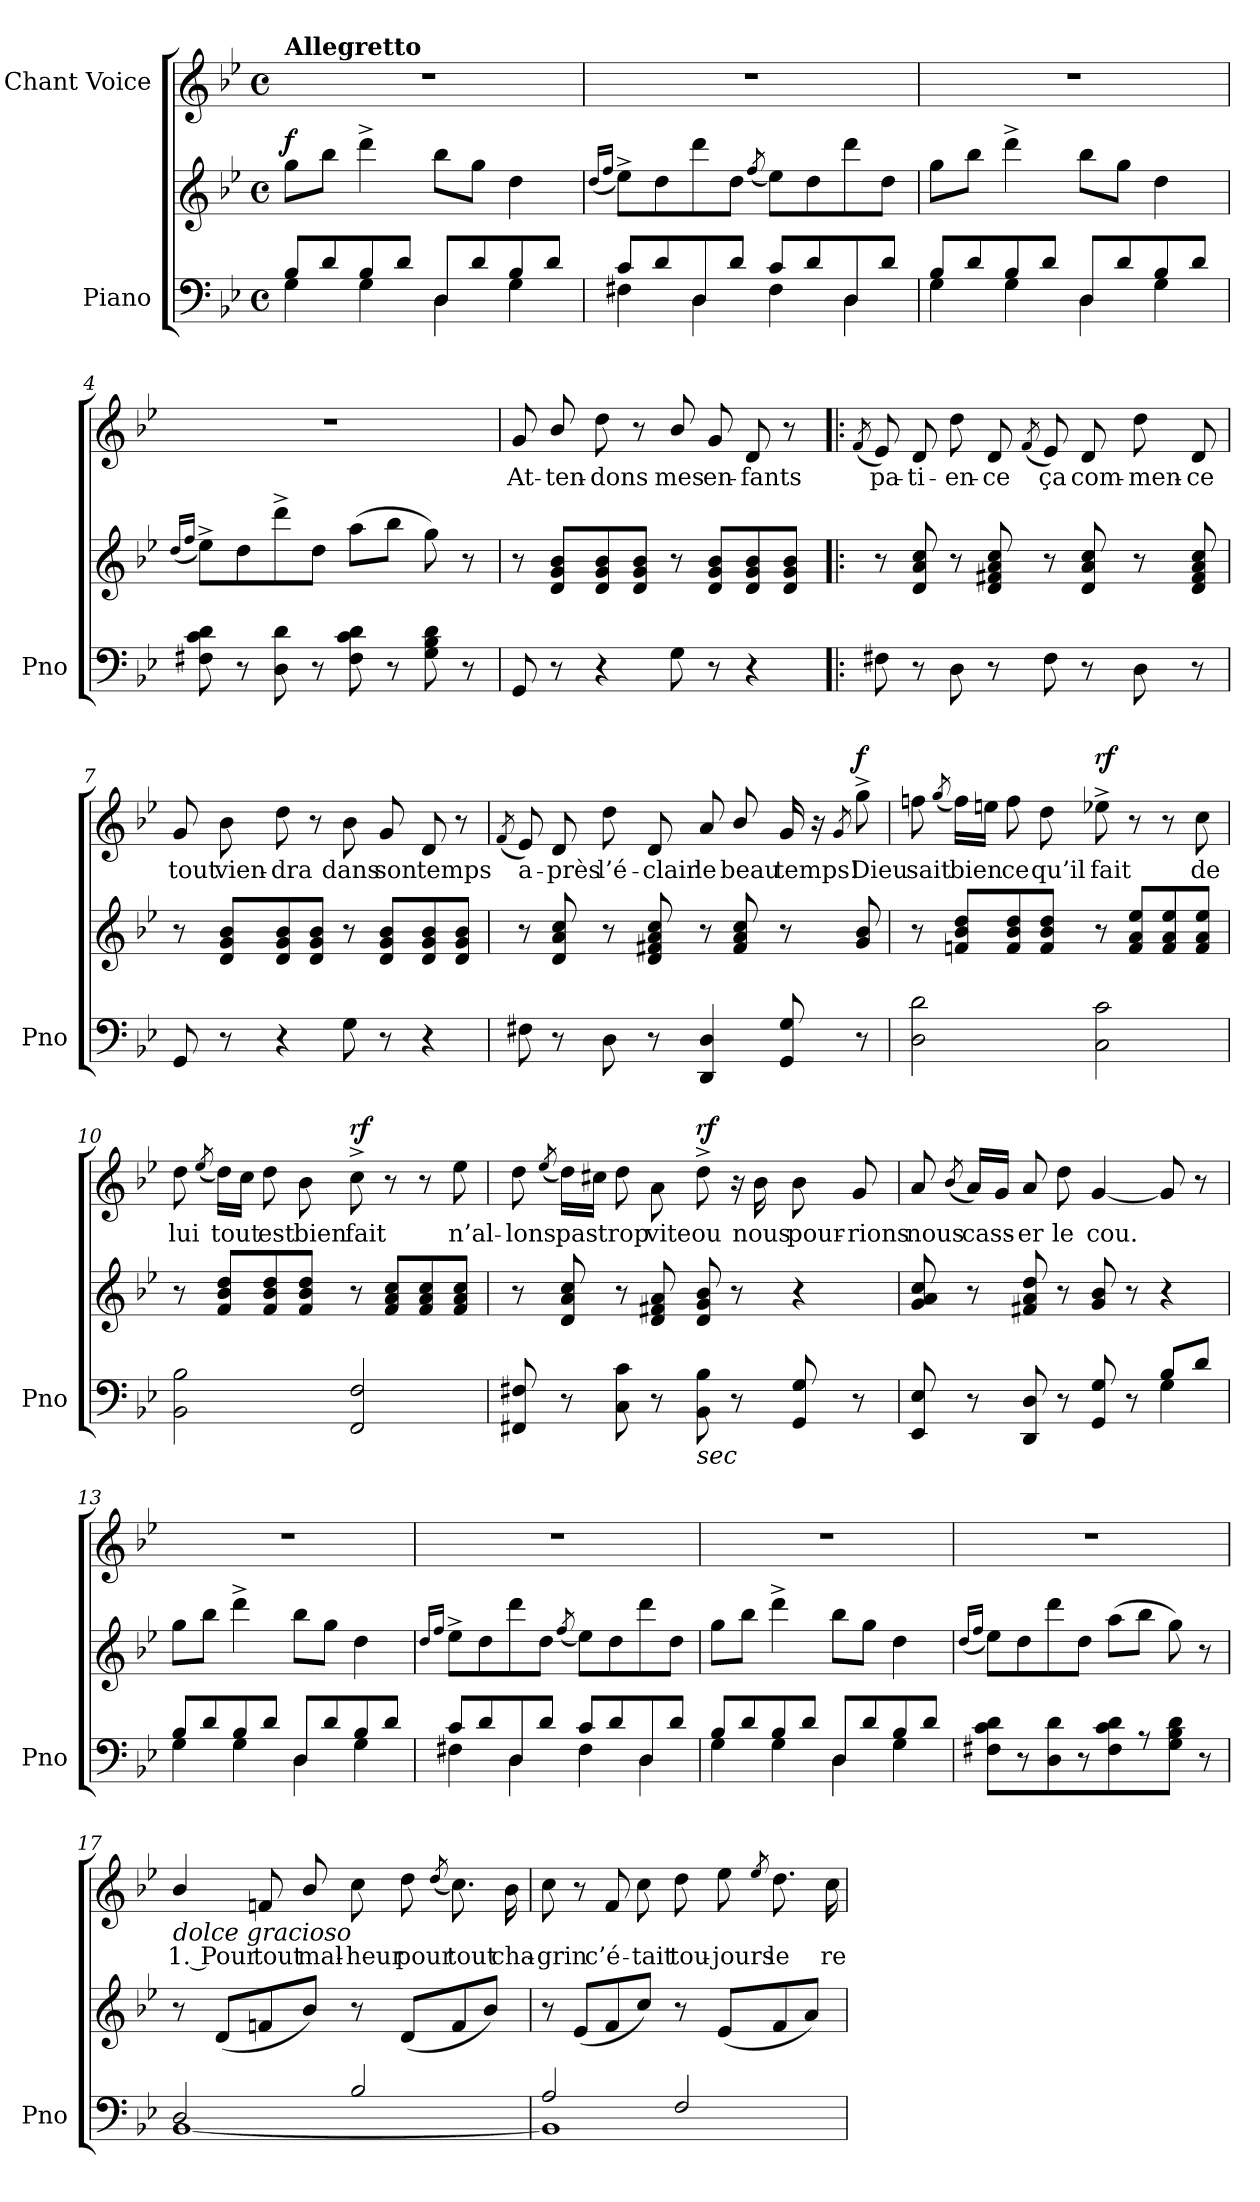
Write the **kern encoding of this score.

**kern	**kern	**dynam	**kern	**text	**dynam
*part2	*part2	*part2	*part1	*part1	*part1
*staff3	*staff2	*staff2/3	*staff1	*staff1	*staff1
*I"Piano	*	*	*I"Chant Voice	*	*
*I'Pno	*	*	*	*	*
*clefF4	*clefG2	*	*clefG2	*	*
*k[b-e-]	*k[b-e-]	*	*k[b-e-]	*	*
*M4/4	*M4/4	*	*M4/4	*	*
*met(c)	*met(c)	*	*met(c)	*	*
=1	=1	=1	=1	=1	=1
*^	*	*	*	*	*
!	!	!	!	!LO:TX:a:B:t=Allegretto	!	!
!	!	!	!LO:DY:a	!	!	!
8B-/L	4G\	8gg\L	f	1r	.	.
8d/	.	8bb-\J	.	.	.	.
8B-/	4G\	4ddd^\	.	.	.	.
8d/J	.	.	.	.	.	.
8D/L	4D\	8bb-\L	.	.	.	.
8d/	.	8gg\J	.	.	.	.
8B-/	4G\	4dd\	.	.	.	.
8d/J	.	.	.	.	.	.
=2	=2	=2	=2	=2	=2	=2
.	.	(16qdd/LL	.	.	.	.
.	.	16qff/JJ	.	.	.	.
8c/L	4F#X\	8ee-^\L)	.	1r	.	.
8d/	.	8dd\	.	.	.	.
8D/	4D\	8ddd\	.	.	.	.
8d/J	.	8dd\J	.	.	.	.
.	.	(8qff/	.	.	.	.
8c/L	4F#\	8ee-\L)	.	.	.	.
8d/	.	8dd\	.	.	.	.
8D/	4D\	8ddd\	.	.	.	.
8d/J	.	8dd\J	.	.	.	.
=3	=3	=3	=3	=3	=3	=3
8B-/L	4G\	8gg\L	.	1r	.	.
8d/	.	8bb-\J	.	.	.	.
8B-/	4G\	4ddd^\	.	.	.	.
8d/J	.	.	.	.	.	.
8D/L	4D\	8bb-\L	.	.	.	.
8d/	.	8gg\J	.	.	.	.
8B-/	4G\	4dd\	.	.	.	.
8d/J	.	.	.	.	.	.
*v	*v	*	*	*	*	*
=4	=4	=4	=4	=4	=4
.	(16qdd/LL	.	.	.	.
.	16qff/JJ	.	.	.	.
8F#X\ 8c\ 8d\	8ee-^\L)	.	1r	.	.
8r	8dd\	.	.	.	.
8D\ 8d\	8ddd^\	.	.	.	.
8r	8dd\J	.	.	.	.
8F#\ 8c\ 8d\	(8aa\L	.	.	.	.
8r	8bb-\J	.	.	.	.
8G\ 8B-\ 8d\	8gg\)	.	.	.	.
8r	8r	.	.	.	.
=5	=5	=5	=5	=5	=5
!	!	!	!	!LO:LY:b	!
8GG/	8r	.	8g/	At-	.
!	!	!	!	!LO:LY:b	!
8r	8d/ 8g/ 8b-/L	.	8b-/	-ten-	.
!	!	!	!	!LO:LY:b	!
4r	8d/ 8g/ 8b-/	.	8dd\	-dons	.
.	8d/ 8g/ 8b-/J	.	8r	.	.
!	!	!	!	!LO:LY:b	!
8G\	8r	.	8b-/	mes	.
!	!	!	!	!LO:LY:b	!
8r	8d/ 8g/ 8b-/L	.	8g/	en-	.
!	!	!	!	!LO:LY:b	!
4r	8d/ 8g/ 8b-/	.	8d/	-fants	.
.	8d/ 8g/ 8b-/J	.	8r	.	.
!!LO:LB:g=z
=6!|:	=6!|:	=6!|:	=6!|:	=6!|:	=6!|:
.	.	.	(8qf/	.	.
!	!	!	!	!LO:LY:b	!
8F#X\	8r	.	8e-/)	pa-	.
!	!	!	!	!LO:LY:b	!
8r	8d/ 8a/ 8cc/	.	8d/	-ti-	.
!	!	!	!	!LO:LY:b	!
8D\	8r	.	8dd\	-en-	.
!	!	!	!	!LO:LY:b	!
8r	8d/ 8f#X/ 8a/ 8cc/	.	8d/	-ce	.
.	.	.	(8qf/	.	.
!	!	!	!	!LO:LY:b	!
8F#\	8r	.	8e-/)	ça	.
!	!	!	!	!LO:LY:b	!
8r	8d/ 8a/ 8cc/	.	8d/	com-	.
!	!	!	!	!LO:LY:b	!
8D\	8r	.	8dd\	-men-	.
!	!	!	!	!LO:LY:b	!
8r	8d/ 8f#/ 8a/ 8cc/	.	8d/	-ce	.
=7	=7	=7	=7	=7	=7
!	!	!	!	!LO:LY:b	!
8GG/	8r	.	8g/	tout	.
!	!	!	!	!LO:LY:b	!
8r	8d/ 8g/ 8b-/L	.	8b-\	vien-	.
!	!	!	!	!LO:LY:b	!
4r	8d/ 8g/ 8b-/	.	8dd\	-dra	.
.	8d/ 8g/ 8b-/J	.	8r	.	.
!	!	!	!	!LO:LY:b	!
8G\	8r	.	8b-\	dans	.
!	!	!	!	!LO:LY:b	!
8r	8d/ 8g/ 8b-/L	.	8g/	son	.
!	!	!	!	!LO:LY:b	!
4r	8d/ 8g/ 8b-/	.	8d/	temps	.
.	8d/ 8g/ 8b-/J	.	8r	.	.
!!LO:LB:g=z
=8	=8	=8	=8	=8	=8
.	.	.	(8qf/	.	.
!	!	!	!	!LO:LY:b	!
8F#X\	8r	.	8e-/)	a-	.
!	!	!	!	!LO:LY:b	!
8r	8d/ 8a/ 8cc/	.	8d/	-près	.
!	!	!	!	!LO:LY:b	!
8D\	8r	.	8dd\	l’é-	.
!	!	!	!	!LO:LY:b	!
8r	8d/ 8f#X/ 8a/ 8cc/	.	8d/	-clair	.
!	!	!	!	!LO:LY:b	!
4DD/ 4D/	8r	.	8a/	le	.
!	!	!	!	!LO:LY:b	!
.	8f#/ 8a/ 8cc/	.	8b-/	beau	.
!	!	!	!	!LO:LY:b	!
8GG/ 8G/	8r	.	16g/	temps!	.
.	.	.	16r	.	.
.	.	.	8qg/	.	.
!	!	!	!	!LO:LY:b	!LO:DY:a
8r	8g/ 8b-/	.	8gg^\	Dieu	f
=9	=9	=9	=9	=9	=9
!	!	!	!	!LO:LY:b	!
2D\ 2d\	8r	.	8ffn\	sait	.
.	.	.	(8qgg/	.	.
!	!	!	!	!LO:LY:b	!
.	8fn/ 8b-/ 8dd/L	.	16ff\LL)	bien	.
.	.	.	16een\JJ	.	.
!	!	!	!	!LO:LY:b	!
.	8f/ 8b-/ 8dd/	.	8ff\	ce	.
!	!	!	!	!LO:LY:b	!
.	8f/ 8b-/ 8dd/J	.	8dd\	qu’il	.
!	!	!	!	!LO:LY:b	!LO:DY:a
2C\ 2c\	8r	.	8ee-X^\	fait	rf
.	8f/ 8a/ 8ee-/L	.	8r	.	.
.	8f/ 8a/ 8ee-/	.	8r	.	.
!	!	!	!	!LO:LY:b	!
.	8f/ 8a/ 8ee-/J	.	8cc\	de	.
=10	=10	=10	=10	=10	=10
!	!	!	!	!LO:LY:b	!
2BB-\ 2B-\	8r	.	8dd\	lui	.
.	.	.	(8qee-/	.	.
!	!	!	!	!LO:LY:b	!
.	8f/ 8b-/ 8dd/L	.	16dd\LL)	tout	.
.	.	.	16cc\JJ	.	.
!	!	!	!	!LO:LY:b	!
.	8f/ 8b-/ 8dd/	.	8dd\	est	.
!	!	!	!	!LO:LY:b	!
.	8f/ 8b-/ 8dd/J	.	8b-\	bien	.
!	!	!	!	!LO:LY:b	!LO:DY:a
2FF/ 2F/	8r	.	8cc^\	fait	rf
.	8f/ 8a/ 8cc/L	.	8r	.	.
.	8f/ 8a/ 8cc/	.	8r	.	.
!	!	!	!	!LO:LY:b	!
.	8f/ 8a/ 8cc/J	.	8ee-\	n’al-	.
=11	=11	=11	=11	=11	=11
!	!	!	!	!LO:LY:b	!
8FF#X/ 8F#X/	8r	.	8dd\	-lons	.
.	.	.	(8qee-/	.	.
!	!	!	!	!LO:LY:b	!
8r	8d/ 8a/ 8cc/	.	16dd\LL)	pas	.
.	.	.	16cc#X\JJ	.	.
!	!	!	!	!LO:LY:b	!
8C\ 8c\	8r	.	8dd\	trop	.
!	!	!	!	!LO:LY:b	!
8r	8d/ 8f#X/ 8a/	.	8a\	vite	.
!LO:TX:b:i:t=sec	!	!	!	!	!
!	!	!	!	!LO:LY:b	!LO:DY:a
8BB-\ 8B-\	8d/ 8g/ 8b-/	.	8dd^\	ou	rf
8r	8r	.	16r	.	.
!	!	!	!	!LO:LY:b	!
.	.	.	16b-\	nous	.
!	!	!	!	!LO:LY:b	!
8GG/ 8G/	4r	.	8b-\	pour-	.
!	!	!	!	!LO:LY:b	!
8r	.	.	8g/	-rions	.
=12	=12	=12	=12	=12	=12
*^	*	*	*	*	*
!	!	!	!	!	!LO:LY:b	!
8EE-/ 8E-/	2ryy	8g/ 8a/ 8cc/	.	8a/	nous	.
.	.	.	.	(8qb-/	.	.
!	!	!	!	!	!LO:LY:b	!
8r	.	8r	.	16a/LL)	cass-	.
.	.	.	.	16g/JJ	.	.
!	!	!	!	!	!LO:LY:b	!
8DD/ 8D/	.	8f#X/ 8a/ 8dd/	.	8a/	-er	.
!	!	!	!	!	!LO:LY:b	!
8r	.	8r	.	8dd\	le	.
!	!	!	!	!	!LO:LY:b	!
8GG/ 8G/	4ryy	8g/ 8b-/	.	[4g/	cou.	.
8r	.	8r	.	.	.	.
8B-/L	4G\	4r	.	8g/]	.	.
8d/J	.	.	.	8r	.	.
!!LO:LB:g=z
=13	=13	=13	=13	=13	=13	=13
8B-/L	4G\	8gg\L	.	1r	.	.
8d/	.	8bb-\J	.	.	.	.
8B-/	4G\	4ddd^\	.	.	.	.
8d/J	.	.	.	.	.	.
8D/L	4D\	8bb-\L	.	.	.	.
8d/	.	8gg\J	.	.	.	.
8B-/	4G\	4dd\	.	.	.	.
8d/J	.	.	.	.	.	.
!!LO:LB:g=z
=14	=14	=14	=14	=14	=14	=14
.	.	16qdd/LL	.	.	.	.
.	.	16qff/JJ	.	.	.	.
8c/L	4F#X\	8ee-^\L	.	1r	.	.
8d/	.	8dd\	.	.	.	.
8D/	4D\	8ddd\	.	.	.	.
8d/J	.	8dd\J	.	.	.	.
.	.	(8qff/	.	.	.	.
8c/L	4F#\	8ee-\L)	.	.	.	.
8d/	.	8dd\	.	.	.	.
8D/	4D\	8ddd\	.	.	.	.
8d/J	.	8dd\J	.	.	.	.
=15	=15	=15	=15	=15	=15	=15
8B-/L	4G\	8gg\L	.	1r	.	.
8d/	.	8bb-\J	.	.	.	.
8B-/	4G\	4ddd^\	.	.	.	.
8d/J	.	.	.	.	.	.
8D/L	4D\	8bb-\L	.	.	.	.
8d/	.	8gg\J	.	.	.	.
8B-/	4G\	4dd\	.	.	.	.
8d/J	.	.	.	.	.	.
*v	*v	*	*	*	*	*
=16	=16	=16	=16	=16	=16
.	(16qdd/LL	.	.	.	.
.	16qff/JJ	.	.	.	.
8F#X\ 8c\ 8d\L	8ee-\L)	.	1r	.	.
8r	8dd\	.	.	.	.
8D\ 8d\	8ddd\	.	.	.	.
8r	8dd\J	.	.	.	.
8F#\ 8c\ 8d\	(8aa\L	.	.	.	.
8r	8bb-\J	.	.	.	.
8G\ 8B-\ 8d\J	8gg\)	.	.	.	.
8r	8r	.	.	.	.
=17	=17	=17	=17	=17	=17
*^	*	*	*	*	*
!	!	!	!	!LO:TX:b:i:t=dolce gracioso	!	!
!	!	!	!	!	!LO:LY:b	!
2D/	[1BB-	8r	.	4b-/	1. Pour	.
.	.	(8d/L	.	.	.	.
!	!	!	!	!	!LO:LY:b	!
.	.	8fn/	.	8fn/	tout	.
!	!	!	!	!	!LO:LY:b	!
.	.	8b-/J)	.	8b-/	mal-	.
!	!	!	!	!	!LO:LY:b	!
2B-/	.	8r	.	8cc\	-heur	.
!	!	!	!	!	!LO:LY:b	!
.	.	(8d/L	.	8dd\	pour	.
.	.	.	.	(8qdd/	.	.
!	!	!	!	!	!LO:LY:b	!
.	.	8f/	.	8.cc\)	tout	.
.	.	8b-/J)	.	.	.	.
!	!	!	!	!	!LO:LY:b	!
.	.	.	.	16b-\	cha-	.
=18	=18	=18	=18	=18	=18	=18
!	!	!	!	!	!LO:LY:b	!
2A/	1BB-]	8r	.	8cc\	-grin	.
.	.	(8e-/L	.	8r	.	.
!	!	!	!	!	!LO:LY:b	!
.	.	8f/	.	8f/	c’é-	.
!	!	!	!	!	!LO:LY:b	!
.	.	8cc/J)	.	8cc\	-tait	.
!	!	!	!	!	!LO:LY:b	!
2F/	.	8r	.	8dd\	tou-	.
!	!	!	!	!	!LO:LY:b	!
.	.	(8e-/L	.	8ee-\	-jours	.
.	.	.	.	8qee-/	.	.
!	!	!	!	!	!LO:LY:b	!
.	.	8f/	.	8.dd\	le	.
.	.	8a/J)	.	.	.	.
!	!	!	!	!	!LO:LY:b	!
.	.	.	.	16cc\	re-	.
*v	*v	*	*	*	*	*
=	=	=	=	=	=
*-	*-	*-	*-	*-	*-
